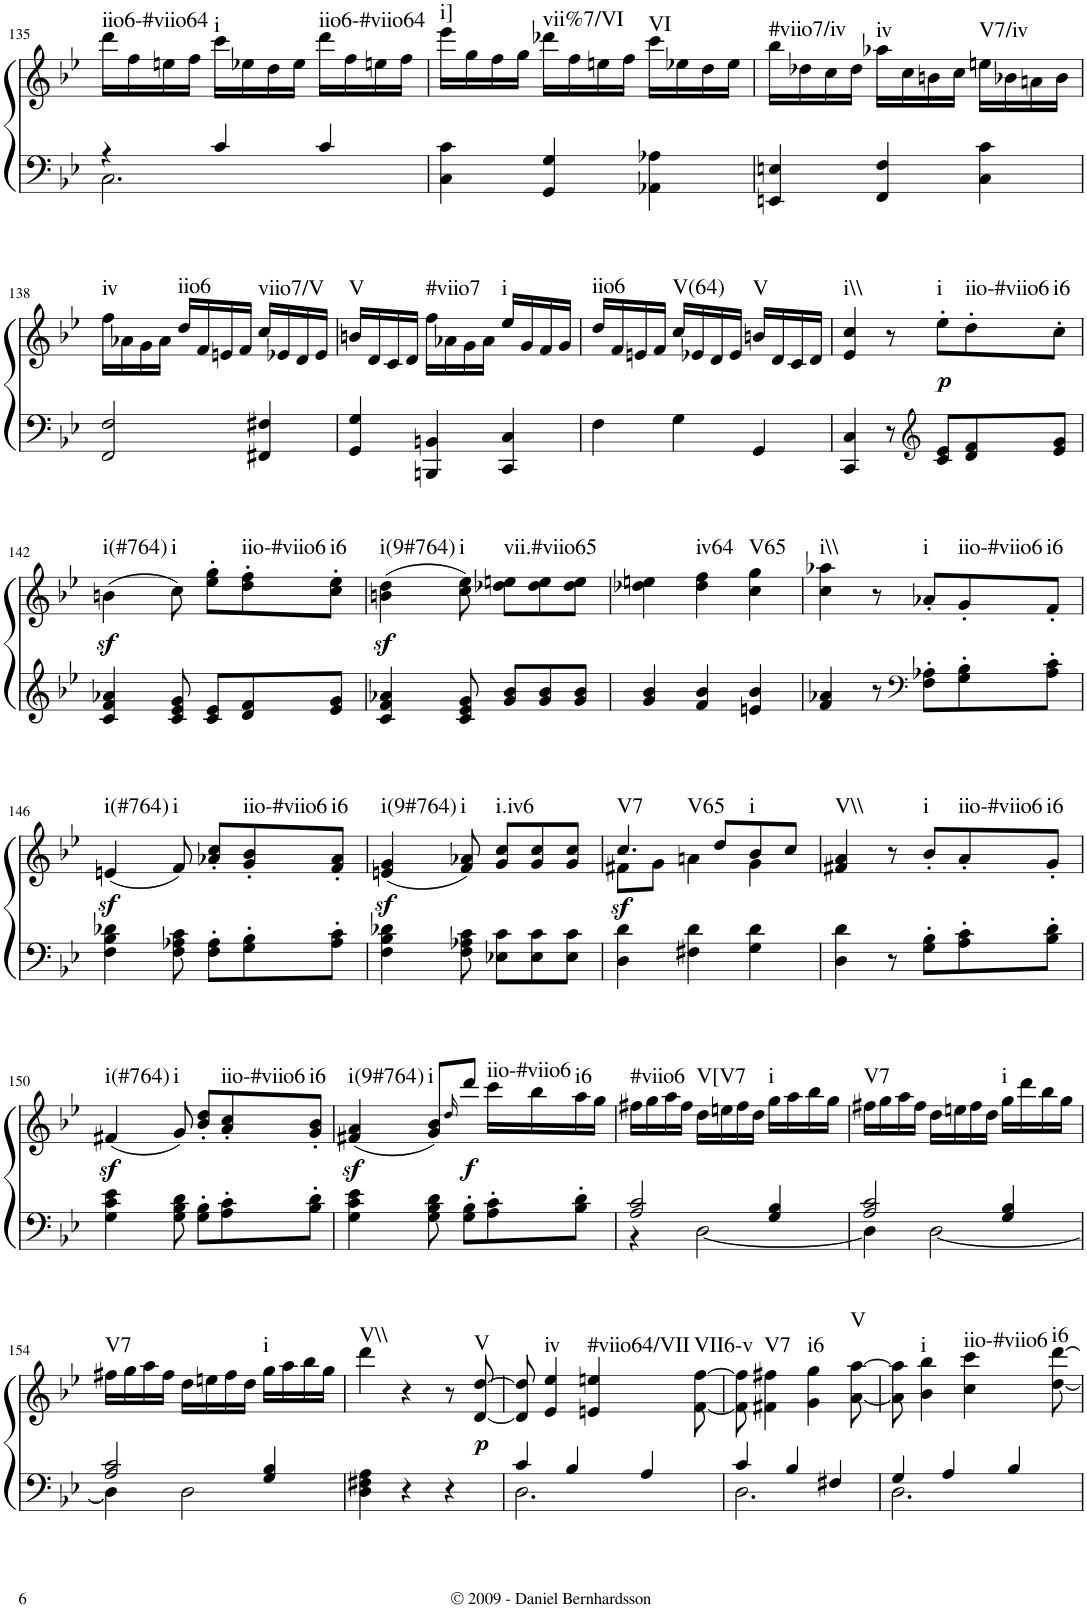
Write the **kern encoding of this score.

**kern	**kern	**dynam	**harte
*part1	*part1	*part1	*part1
*staff2	*staff1	*staff1/2	*
*I"Piano	*	*	*
*I'Pno.	*	*	*
!!LO:PB:g=z
*clefF4	*clefG2	*	*
*k[b-e-]	*k[b-e-]	*	*
*B-:	*B-:	*	*
*M3/4	*M3/4	*	*
=135	=135	=135	=135
*^	*	*	*
!	!	!	!	!LO:H:kt=iio6-#viio64
4r	2.C\	16ddd\LL	.	N
.	.	16ff\	.	.
.	.	16een\	.	.
.	.	16ff\JJ	.	.
!	!	!	!	!LO:H:kt=i
4c/	.	16ccc\LL	.	N
.	.	16ee-X\	.	.
.	.	16dd\	.	.
.	.	16ee-\JJ	.	.
!	!	!	!	!LO:H:kt=iio6-#viio64
4c/	.	16ddd\LL	.	N
.	.	16ff\	.	.
.	.	16een\	.	.
.	.	16ff\JJ	.	.
*v	*v	*	*	*
=136	=136	=136	=136
!	!	!	!LO:H:kt=i]
4C\ 4c\	16eee-\LL	.	N
.	16gg\	.	.
.	16ff\	.	.
.	16gg\JJ	.	.
!	!	!	!LO:H:kt=vii%7/VI
4GG/ 4G/	16ddd-X\LL	.	N
.	16ff\	.	.
.	16een\	.	.
.	16ff\JJ	.	.
!	!	!	!LO:H:kt=VI
4AA-X\ 4A-X\	16ccc\LL	.	N
.	16ee-X\	.	.
.	16dd\	.	.
.	16ee-\JJ	.	.
=137	=137	=137	=137
!	!	!	!LO:H:kt=#viio7/iv
4EEn/ 4En/	16bb-\LL	.	N
.	16dd-X\	.	.
.	16cc\	.	.
.	16dd-\JJ	.	.
!	!	!	!LO:H:kt=iv
4FF/ 4F/	16aa-X\LL	.	N
.	16cc\	.	.
.	16bn\	.	.
.	16cc\JJ	.	.
!	!	!	!LO:H:kt=V7/iv
4C\ 4c\	16een\LL	.	N
.	16b-X\	.	.
.	16an\	.	.
.	16b-\JJ	.	.
!!LO:LB:g=z
=138	=138	=138	=138
!	!	!	!LO:H:kt=iv
2FF/ 2F/	16ff\LL	.	N
.	16a-X\	.	.
.	16g\	.	.
.	16a-\JJ	.	.
!	!	!	!LO:H:kt=iio6
.	16dd/LL	.	N
.	16f/	.	.
.	16en/	.	.
.	16f/JJ	.	.
!	!	!	!LO:H:kt=viio7/V
4FF#X/ 4F#X/	16cc/LL	.	N
.	16e-X/	.	.
.	16d/	.	.
.	16e-/JJ	.	.
=139	=139	=139	=139
!	!	!	!LO:H:kt=V
4GG/ 4G/	16bn/LL	.	N
.	16d/	.	.
.	16c/	.	.
.	16d/JJ	.	.
!	!	!	!LO:H:kt=#viio7
4BBBn/ 4BBn/	16ff\LL	.	N
.	16a-X\	.	.
.	16g\	.	.
.	16a-\JJ	.	.
!	!	!	!LO:H:kt=i
4CC/ 4C/	16ee-/LL	.	N
.	16g/	.	.
.	16f/	.	.
.	16g/JJ	.	.
=140	=140	=140	=140
!	!	!	!LO:H:kt=iio6
4F\	16dd/LL	.	N
.	16f/	.	.
.	16en/	.	.
.	16f/JJ	.	.
!	!	!	!LO:H:kt=V(64)
4G\	16cc/LL	.	N
.	16e-X/	.	.
.	16d/	.	.
.	16e-/JJ	.	.
!	!	!	!LO:H:kt=V
4GG/	16bn/LL	.	N
.	16d/	.	.
.	16c/	.	.
.	16d/JJ	.	.
=141	=141	=141	=141
!	!	!	!LO:H:kt=i\\
4CC/ 4C/	4e-/ 4cc/	.	N
8r	8r	.	.
*clefG2	*	*	*
!	!	!LO:DY:b	!LO:H:kt=i
8c/ 8e-/L	8ee-'\L	p	N
!	!	!	!LO:H:kt=iio-#viio6
8d/ 8f/	8dd'\	.	N
!	!	!	!LO:H:kt=i6
8e-/ 8g/J	8cc'\J	.	N
!!LO:LB:g=z
=142	=142	=142	=142
!	!	!LO:DY:b	!LO:H:kt=i(#764)
4c/ 4f/ 4a-X/	(4bn\	sf	N
!	!	!	!LO:H:kt=i
8c/ 8e-/ 8g/	8cc\)	.	N
8c/ 8e-/L	8ee-\' 8gg\'L	.	.
!	!	!	!LO:H:kt=iio-#viio6
8d/ 8f/	8dd\' 8ff\'	.	N
!	!	!	!LO:H:kt=i6
8e-/ 8g/J	8cc\' 8ee-\'J	.	N
=143	=143	=143	=143
!	!	!LO:DY:b	!LO:H:kt=i(9#764)
4c/ 4f/ 4a-X/	(4bn\ 4dd\	sf	N
!	!	!	!LO:H:kt=i
8c/ 8e-/ 8g/	8cc\ 8ee-\)	.	N
!	!	!	!LO:H:kt=vii.#viio65
8g/ 8b-/L	8dd-X\ 8een\L	.	N
8g/ 8b-/	8dd-\ 8ee\	.	.
8g/ 8b-/J	8dd-\ 8ee\J	.	.
=144	=144	=144	=144
4g/ 4b-/	4dd-X\ 4een\	.	.
!	!	!	!LO:H:kt=iv64
4f/ 4b-/	4dd-\ 4ff\	.	N
!	!	!	!LO:H:kt=V65
4en/ 4b-/	4cc\ 4gg\	.	N
=145	=145	=145	=145
!	!	!	!LO:H:kt=i\\
4f/ 4a-X/	4cc\ 4aa-X\	.	N
8r	8r	.	.
*clefF4	*	*	*
!	!	!	!LO:H:kt=i
8F\' 8A-X\'L	8a-X'/L	.	N
!	!	!	!LO:H:kt=iio-#viio6
8G\' 8B-\'	8g'/	.	N
!	!	!	!LO:H:kt=i6
8A-\' 8c\'J	8f'/J	.	N
!!LO:LB:g=z
=146	=146	=146	=146
!	!	!LO:DY:b	!LO:H:kt=i(#764)
4F\ 4B-\ 4d-X\	(4en/	sf	N
!	!	!	!LO:H:kt=i
8F\ 8A-X\ 8c\	8f/)	.	N
8F\' 8A-\'L	8a-X/' 8cc/'L	.	.
!	!	!	!LO:H:kt=iio-#viio6
8G\' 8B-\'	8g/' 8b-/'	.	N
!	!	!	!LO:H:kt=i6
8A-\' 8c\'J	8f/' 8a-/'J	.	N
=147	=147	=147	=147
!	!	!LO:DY:b	!LO:H:kt=i(9#764)
4F\ 4B-\ 4d-X\	(4en/ 4g/	sf	N
!	!	!	!LO:H:kt=i
8F\ 8A-X\ 8c\	8f/ 8a-X/)	.	N
!	!	!	!LO:H:kt=i.iv6
8E-X\ 8c\L	8g/ 8cc/L	.	N
8E-\ 8c\	8g/ 8cc/	.	.
8E-\ 8c\J	8g/ 8cc/J	.	.
=148	=148	=148	=148
*	*^	*	*
!	!	!	!LO:DY:b	!LO:H:n=1:kt=V7
!	!	!	!	!LO:H:n=2:kt=V65
4D\ 4d\	4.cc/	8f#X\L	sf	N N
.	.	8g\J	.	.
4F#X\ 4d\	.	4an\	.	.
.	8dd/L	.	.	.
!	!	!	!	!LO:H:kt=i
4G\ 4d\	8b-/	4g\	.	N
.	8cc/J	.	.	.
*	*v	*v	*	*
=149	=149	=149	=149
!	!	!	!LO:H:kt=V\\
4D\ 4d\	4f#X/ 4a/	.	N
8r	8r	.	.
!	!	!	!LO:H:kt=i
8G\' 8B-\'L	8b-'/L	.	N
!	!	!	!LO:H:kt=iio-#viio6
8A\' 8c\'	8a'/	.	N
!	!	!	!LO:H:kt=i6
8B-\' 8d\'J	8g'/J	.	N
!!LO:LB:g=z
=150	=150	=150	=150
!	!	!LO:DY:b	!LO:H:kt=i(#764)
4G\ 4c\ 4e-\	(4f#X/	sf	N
!	!	!	!LO:H:kt=i
8G\ 8B-\ 8d\	8g/)	.	N
8G\' 8B-\'L	8b-/' 8dd/'L	.	.
!	!	!	!LO:H:kt=iio-#viio6
8A\' 8c\'	8a/' 8cc/'	.	N
!	!	!	!LO:H:kt=i6
8B-\' 8d\'J	8g/' 8b-/'J	.	N
=151	=151	=151	=151
!	!	!LO:DY:b	!LO:H:kt=i(9#764)
4G\ 4c\ 4e-\	(4f#X/ 4a/	sf	N
!	!	!	!LO:H:kt=i
8G\ 8B-\ 8d\	8g/ 8b-/L)	.	N
.	16qdd/	.	.
!	!	!LO:DY:b	!
8G\' 8B-\'L	8ddd/J	f	.
!	!	!	!LO:H:kt=iio-#viio6
8A\' 8c\'	16ccc\LL	.	N
.	16bb-\	.	.
!	!	!	!LO:H:kt=i6
8B-\' 8d\'J	16aa\	.	N
.	16gg\JJ	.	.
=152	=152	=152	=152
*^	*	*	*
!	!	!	!	!LO:H:kt=#viio6
2A/ 2c/	4r	16ff#X\LL	.	N
.	.	16gg\	.	.
.	.	16aa\	.	.
.	.	16ff#\JJ	.	.
!	!	!	!	!LO:H:kt=V[V7
.	[2D\	16dd\LL	.	N
.	.	16een\	.	.
.	.	16ff#\	.	.
.	.	16dd\JJ	.	.
!	!	!	!	!LO:H:kt=i
4G/ 4B-/	.	16gg\LL	.	N
.	.	16aa\	.	.
.	.	16bb-\	.	.
.	.	16gg\JJ	.	.
=153	=153	=153	=153	=153
!	!	!	!	!LO:H:kt=V7
2A/ 2c/	4D\]	16ff#X\LL	.	N
.	.	16gg\	.	.
.	.	16aa\	.	.
.	.	16ff#\JJ	.	.
.	[2D\	16dd\LL	.	.
.	.	16een\	.	.
.	.	16ff#\	.	.
.	.	16dd\JJ	.	.
!	!	!	!	!LO:H:kt=i
4G/ 4B-/	.	16gg\LL	.	N
.	.	16ddd\	.	.
.	.	16bb-\	.	.
.	.	16gg\JJ	.	.
!!LO:LB:g=z
=154	=154	=154	=154	=154
!	!	!	!	!LO:H:kt=V7
2A/ 2c/	4D\]	16ff#X\LL	.	N
.	.	16gg\	.	.
.	.	16aa\	.	.
.	.	16ff#\JJ	.	.
.	2D\	16dd\LL	.	.
.	.	16een\	.	.
.	.	16ff#\	.	.
.	.	16dd\JJ	.	.
!	!	!	!	!LO:H:kt=i
4G/ 4B-/	.	16gg\LL	.	N
.	.	16aa\	.	.
.	.	16bb-\	.	.
.	.	16gg\JJ	.	.
*v	*v	*	*	*
=155	=155	=155	=155
!	!	!	!LO:H:kt=V\\
4D\ 4F#X\ 4A\	4ddd\	.	N
4r	4r	.	.
4r	8r	.	.
!	!	!LO:DY:b	!LO:H:kt=V
.	[8d/ [8dd/	p	N
=156	=156	=156	=156
*^	*	*	*
4c/	2.D\	8d/] 8dd/]	.	.
!	!	!	!	!LO:H:kt=iv
.	.	4e-/ 4ee-/	.	N
4B-/	.	.	.	.
!	!	!	!	!LO:H:kt=#viio64/VII
.	.	4en/ 4een/	.	N
4A/	.	.	.	.
!	!	!	!	!LO:H:kt=VII6-v
.	.	[8f\ [8ff\	.	N
=157	=157	=157	=157	=157
4c/	2.D\	8f\] 8ff\]	.	.
!	!	!	!	!LO:H:kt=V7
.	.	4f#X\ 4ff#X\	.	N
4B-/	.	.	.	.
!	!	!	!	!LO:H:kt=i6
.	.	4g\ 4gg\	.	N
4F#X/	.	.	.	.
!	!	!	!	!LO:H:kt=V
.	.	[8a\ [8aa\	.	N
=158	=158	=158	=158	=158
4G/	2.D\	8a\] 8aa\]	.	.
!	!	!	!	!LO:H:kt=i
.	.	4b-\ 4bb-\	.	N
4A/	.	.	.	.
!	!	!	!	!LO:H:kt=iio-#viio6
.	.	4cc\ 4ccc\	.	N
4B-/	.	.	.	.
!	!	!	!	!LO:H:kt=i6
.	.	[8dd\ [8ddd\	.	N
*v	*v	*	*	*
=	=	=	=
*-	*-	*-	*-
